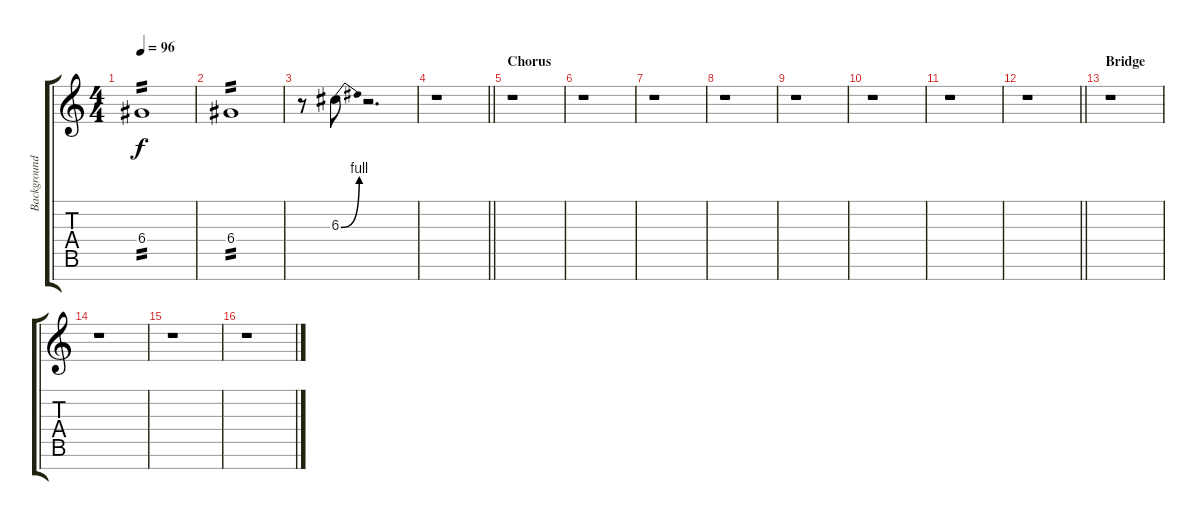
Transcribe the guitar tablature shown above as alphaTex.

\track ("Background Guitar" "Background") {instrument overdrivenguitar}
\staff {score tabs}
\tuning (E4 B3 G3 D3 A2 E2 B1) {hide}
\ts (4 4)
\tempo 96
\clef g2
\ks c
6.4.1{tp 2 dy f} |
6.4.1{tp 2} |
r.8 6.3{be (bend 0 0 60 4)}.8{balance 16} r.2{d} |
\barLineRight lightlight
r.1 |
\section ("" "Chorus")
r.1 |
r.1 |
r.1 |
r.1 |
r.1 |
r.1 |
r.1 |
\barLineRight lightlight
r.1 |
\section ("" "Bridge")
r.1 |
r.1 |
r.1 |
r.1
